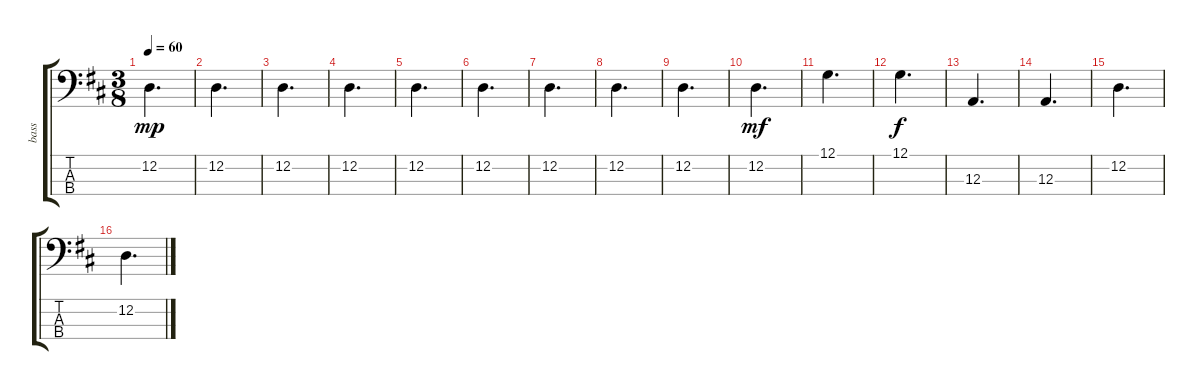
\track ("bass                " "bass      ") {instrument electricgrandpiano}
\staff {score tabs}
\tuning (G2 D2 A1 E1) {hide}
\ts (3 8)
\tempo 60
\clef f4
\ks d
12.2.4{d dy mp} |
12.2.4{d} |
12.2.4{d} |
12.2.4{d} |
12.2.4{d} |
12.2.4{d} |
12.2.4{d} |
12.2.4{d} |
12.2.4{d} |
12.2.4{d dy mf} |
12.1.4{d} |
12.1.4{d dy f} |
12.3.4{d} |
12.3.4{d} |
12.2.4{d} |
12.2.4{d}
